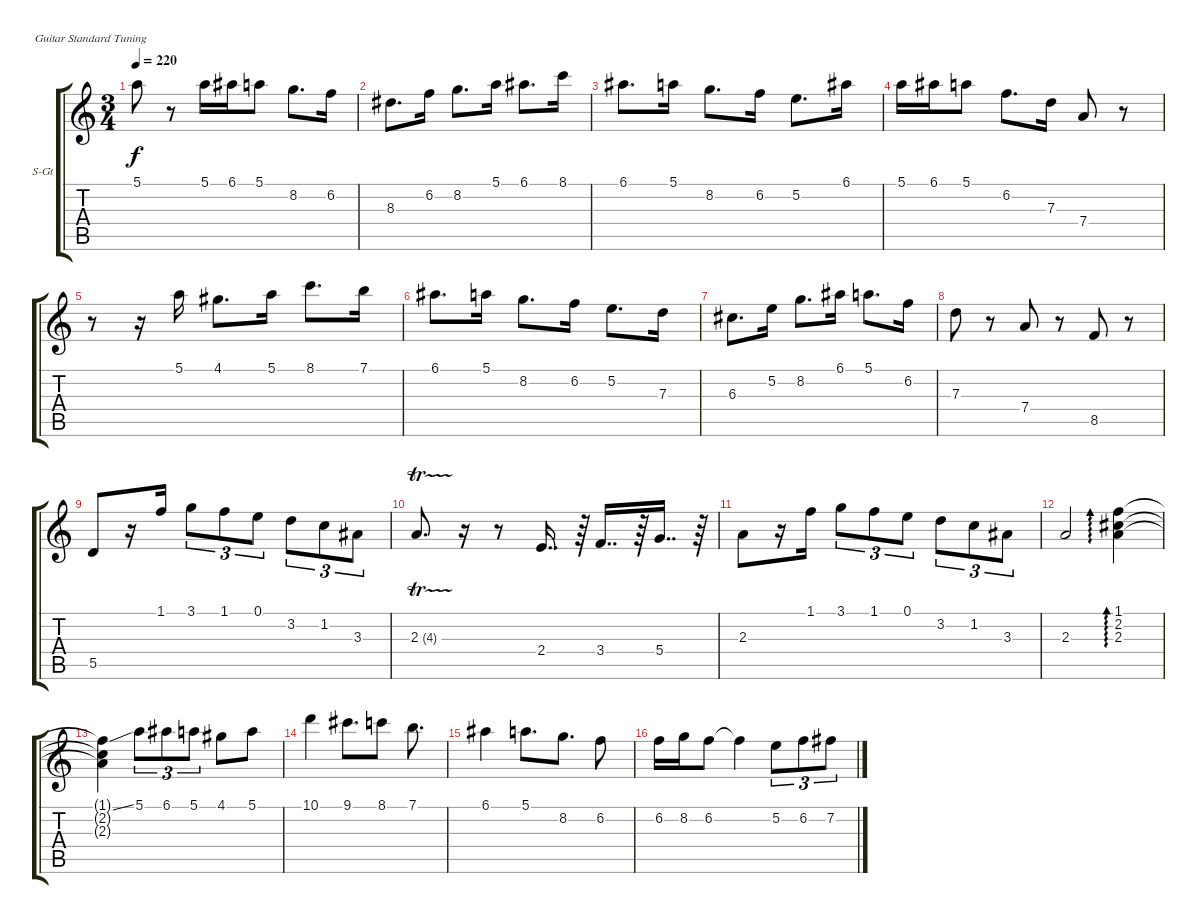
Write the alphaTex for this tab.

\defaultSystemsLayout 4
\bracketExtendMode groupsimilarinstruments
\firstSystemTrackNameOrientation horizontal
\otherSystemsTrackNameOrientation horizontal
\track ("Steel Guitar" "S-Gt") {instrument acousticguitarsteel}
\staff {score tabs}
\tuning (E4 B3 G3 D3 A2 E2)
\ts (3 4)
\tempo 220
\clef g2
\ks c
5.1.8{dy f} r.8 5.1.16 6.1.16 5.1.8 8.2.8{d} 6.2.16 |
8.3.8{d} 6.2.16 8.2.8{d} 5.1.16 6.1.8{d} 8.1.16 |
6.1.8{d} 5.1.16 8.2.8{d} 6.2.16 5.2.8{d} 6.1.16 |
5.1.16 6.1.16 5.1.8 6.2.8{d} 7.3.16 7.4.8 r.8 |
r.8 r.16 5.1.16 4.1.8{d} 5.1.16 8.1.8{d} 7.1.16 |
6.1.8{d} 5.1.16 8.2.8{d} 6.2.16 5.2.8{d} 7.3.16 |
6.3.8{d} 5.2.16 8.2.8{d} 6.1.16 5.1.8{d} 6.2.16 |
7.3.8 r.8 7.4.8 r.8 8.5.8 r.8 |
5.5.8 r.16 1.1.16 3.1.8{tu (3 2)} 1.1.8{tu (3 2)} 0.1.8{tu (3 2)} 3.2.8{tu (3 2)} 1.2.8{tu (3 2)} 3.3.8{tu (3 2)} |
2.3{tr (4 16)}.8{d} r.16 r.8 2.4.16{dd} r.64 3.4.16{dd} r.64 5.4.16{dd} r.64 |
2.3.8 r.16 1.1.16 3.1.8{tu (3 2)} 1.1.8{tu (3 2)} 0.1.8{tu (3 2)} 3.2.8{tu (3 2)} 1.2.8{tu (3 2)} 3.3.8{tu (3 2)} |
2.3.2 (2.3 2.2 1.1).4{ad 0} |
(2.3{t} 2.2{t} 1.1{ss t}).4 5.1.8{tu (3 2)} 6.1.8{tu (3 2)} 5.1.8{tu (3 2)} 4.1.8 5.1.8 |
10.1.4 9.1.8{d} 8.1.8 7.1.8{d} |
6.1.4 5.1.8{d} 8.2.8{d} 6.2.8 |
6.2.16 8.2.16 6.2.8 6.2{t}.4 5.2.8{tu (3 2)} 6.2.8{tu (3 2)} 7.2.8{tu (3 2)}
